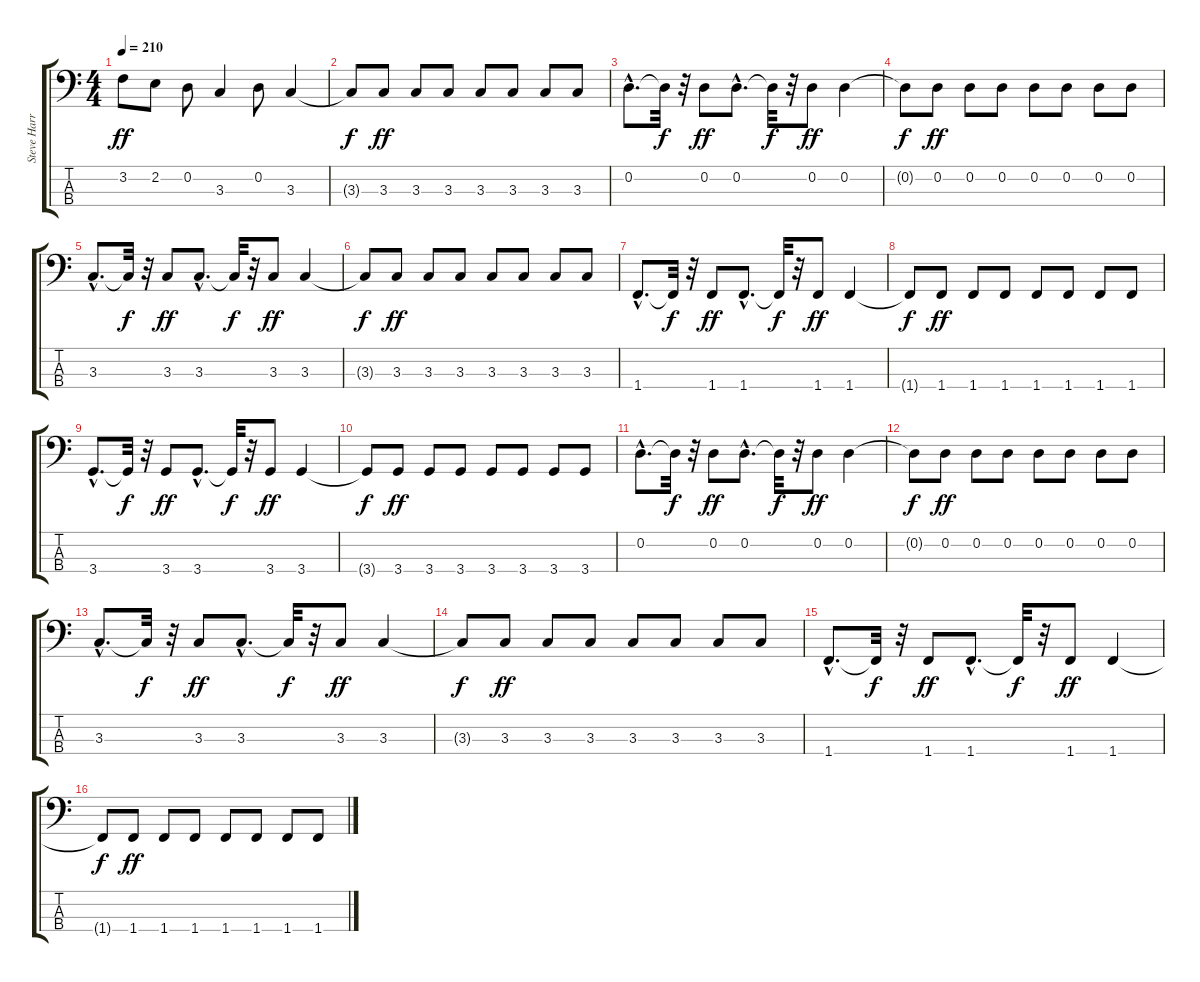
\track ("Steve Harris" "Steve Harr") {instrument electricbassfinger}
\staff {score tabs}
\tuning (G2 D2 A1 E1) {hide}
\ts (4 4)
\tempo 210
\clef f4
\ks c
3.2.8{dy ff} 2.2.8 0.2.8 3.3.4 0.2.8 3.3.4 |
3.3{t}.8{dy f} 3.3.8{dy ff} 3.3.8 3.3.8 3.3.8 3.3.8 3.3.8 3.3.8 |
0.2{hac}.8{d} 0.2{t}.32{dy f} r.32 0.2.8{dy ff} 0.2{hac}.8{d} 0.2{t}.32{dy f} r.32 0.2.8{dy ff} 0.2.4 |
0.2{t}.8{dy f} 0.2.8{dy ff} 0.2.8 0.2.8 0.2.8 0.2.8 0.2.8 0.2.8 |
3.3{hac}.8{d} 3.3{t}.32{dy f} r.32 3.3.8{dy ff} 3.3{hac}.8{d} 3.3{t}.32{dy f} r.32 3.3.8{dy ff} 3.3.4 |
3.3{t}.8{dy f} 3.3.8{dy ff} 3.3.8 3.3.8 3.3.8 3.3.8 3.3.8 3.3.8 |
1.4{hac}.8{d} 1.4{t}.32{dy f} r.32 1.4.8{dy ff} 1.4{hac}.8{d} 1.4{t}.32{dy f} r.32 1.4.8{dy ff} 1.4.4 |
1.4{t}.8{dy f} 1.4.8{dy ff} 1.4.8 1.4.8 1.4.8 1.4.8 1.4.8 1.4.8 |
3.4{hac}.8{d} 3.4{t}.32{dy f} r.32 3.4.8{dy ff} 3.4{hac}.8{d} 3.4{t}.32{dy f} r.32 3.4.8{dy ff} 3.4.4 |
3.4{t}.8{dy f} 3.4.8{dy ff} 3.4.8 3.4.8 3.4.8 3.4.8 3.4.8 3.4.8 |
0.2{hac}.8{d} 0.2{t}.32{dy f} r.32 0.2.8{dy ff} 0.2{hac}.8{d} 0.2{t}.32{dy f} r.32 0.2.8{dy ff} 0.2.4 |
0.2{t}.8{dy f} 0.2.8{dy ff} 0.2.8 0.2.8 0.2.8 0.2.8 0.2.8 0.2.8 |
3.3{hac}.8{d} 3.3{t}.32{dy f} r.32 3.3.8{dy ff} 3.3{hac}.8{d} 3.3{t}.32{dy f} r.32 3.3.8{dy ff} 3.3.4 |
3.3{t}.8{dy f} 3.3.8{dy ff} 3.3.8 3.3.8 3.3.8 3.3.8 3.3.8 3.3.8 |
1.4{hac}.8{d} 1.4{t}.32{dy f} r.32 1.4.8{dy ff} 1.4{hac}.8{d} 1.4{t}.32{dy f} r.32 1.4.8{dy ff} 1.4.4 |
1.4{t}.8{dy f} 1.4.8{dy ff} 1.4.8 1.4.8 1.4.8 1.4.8 1.4.8 1.4.8
